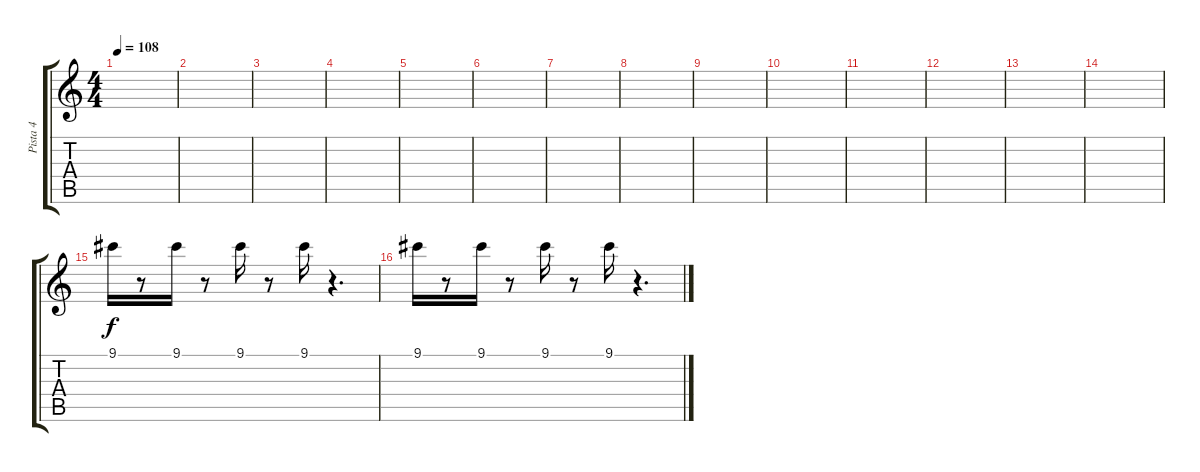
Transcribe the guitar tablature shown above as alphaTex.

\track ("Pista 4" "Pista 4") {instrument electricguitarclean}
\staff {score tabs}
\tuning (E4 B3 G3 D3 A2 E2) {hide}
\ts (4 4)
\tempo 108
\clef g2
\ks c
|
|
|
|
|
|
|
|
|
|
|
|
|
|
9.1.16 r.8 9.1.16 r.8 9.1.16 r.8 9.1.16 r.4{d} |
9.1.16 r.8 9.1.16 r.8 9.1.16 r.8 9.1.16 r.4{d}
